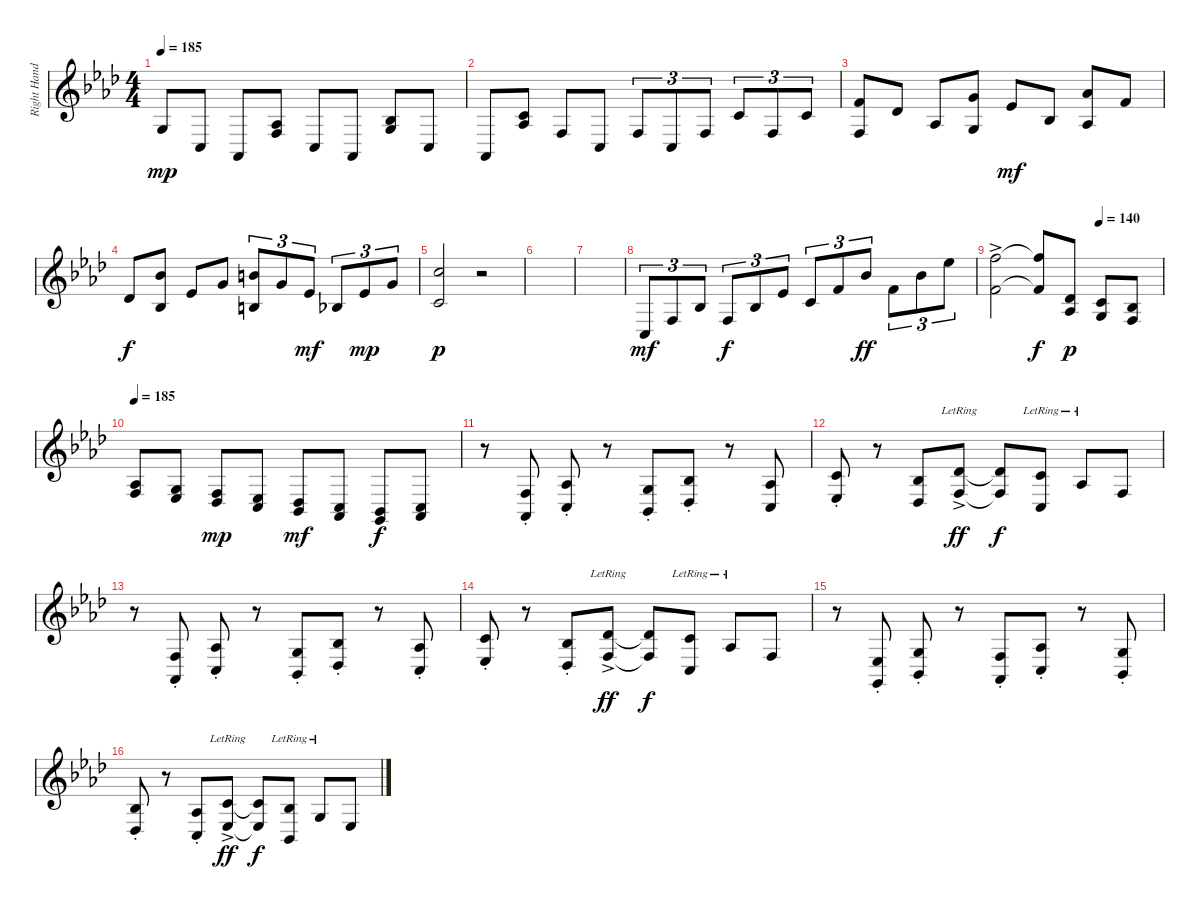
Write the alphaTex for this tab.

\track ("Right Hand" "Right Hand") {instrument acousticgrandpiano}
\staff {score}
\tuning (E4 B3 G3 D3 A2 E2 B1) {hide}
\ts (4 4)
\tempo 185
\clef g2
\ks ab
0.3.8{dy mp} 3.5.8 4.6.8 (1.3 3.4).8 3.5.8 4.6.8 (3.3 5.4).8 3.5.8 |
4.6.8 (1.2 1.3).8 3.4.8 3.5.8 3.4.8{tu (3 2)} 3.5.8{tu (3 2)} 3.4.8{tu (3 2)} 1.2.8{tu (3 2)} 3.4.8{tu (3 2)} 1.2.8{tu (3 2)} |
(1.1 3.4).8 2.2.8 1.3.8 (3.1 0.3).8 4.2.8{dy mf} 3.3.8 (4.1 6.4).8 1.1.8 |
2.2.8{dy f} (6.1 8.4).8 4.2.8 3.1.8 (7.1 0.2).8{tu (3 2)} 3.1.8{tu (3 2)} 4.2.8{tu (3 2) dy mf} 3.3.8{tu (3 2)} 4.2.8{tu (3 2) dy mp} 3.1.8{tu (3 2)} |
(8.1 1.2).2{dy p} r.2 |
|
|
3.5.8{tu (3 2) dy mf} 3.4.8{tu (3 2)} 3.3.8{tu (3 2)} 3.4.8{tu (3 2) dy f} 3.3.8{tu (3 2)} 4.2.8{tu (3 2)} 1.2.8{tu (3 2)} 1.1.8{tu (3 2)} 6.1.8{tu (3 2) dy ff} 1.1.8{tu (3 2)} 6.1.8{tu (3 2)} 11.1.8{tu (3 2)} |
\tempo (140 0.625)
(13.1{ac} 6.2{ac}).2 (13.1{t} 6.2{t}).8{dy f} (2.2 1.3).8{dy p} (1.2 0.3).8 (3.3 3.4).8 |
\tempo 185
(1.3 3.4).8 (0.3 1.4).8 (3.4 4.5).8{dy mp} (1.4 3.5).8 (4.5 6.6).8{dy mf} (3.5 4.6).8 (1.5 3.6).8{dy f} (3.5 4.6).8 |
r.8 (3.4{st} 4.6{st}).8 (1.3{st} 3.5{st}).8 r.8 (0.3{st} 1.5{st}).8 (3.3{st} 4.5{st}).8 r.8 (1.3 3.5).8 |
(1.2{st} 1.4{st}).8 r.8 (3.3 4.5).8 (2.2{ac lr} 3.4{ac lr}).8{dy ff} (2.2{t} 3.4{t}).8{dy f} (1.2{lr} 3.5{lr}).8 1.3{lr}.8 3.4.8 |
r.8 (3.4{st} 4.6{st}).8 (1.3{st} 3.5{st}).8 r.8 (0.3{st} 1.5{st}).8 (3.3{st} 4.5{st}).8 r.8 (1.3{st} 3.5{st}).8 |
(1.2{st} 1.4{st}).8 r.8 (3.3{st} 4.5{st}).8 (2.2{ac lr} 3.4{ac lr}).8{dy ff} (2.2{t} 3.4{t}).8{dy f} (1.2{lr} 3.5{lr}).8 1.3{lr}.8 3.4.8 |
r.8 (1.4{st} 3.6{st}).8 (0.3{st} 1.5{st}).8 r.8 (3.4{st} 4.6{st}).8 (1.3{st} 3.5{st}).8 r.8 (0.3{st} 1.5{st}).8 |
(3.3{st} 4.5{st}).8 r.8 (1.3{st} 3.5{st}).8 (1.2{ac lr} 1.4{ac lr}).8{dy ff} (1.2{t} 1.4{t}).8{dy f} (3.3{lr} 1.5{lr}).8 0.3{lr}.8 1.4.8
